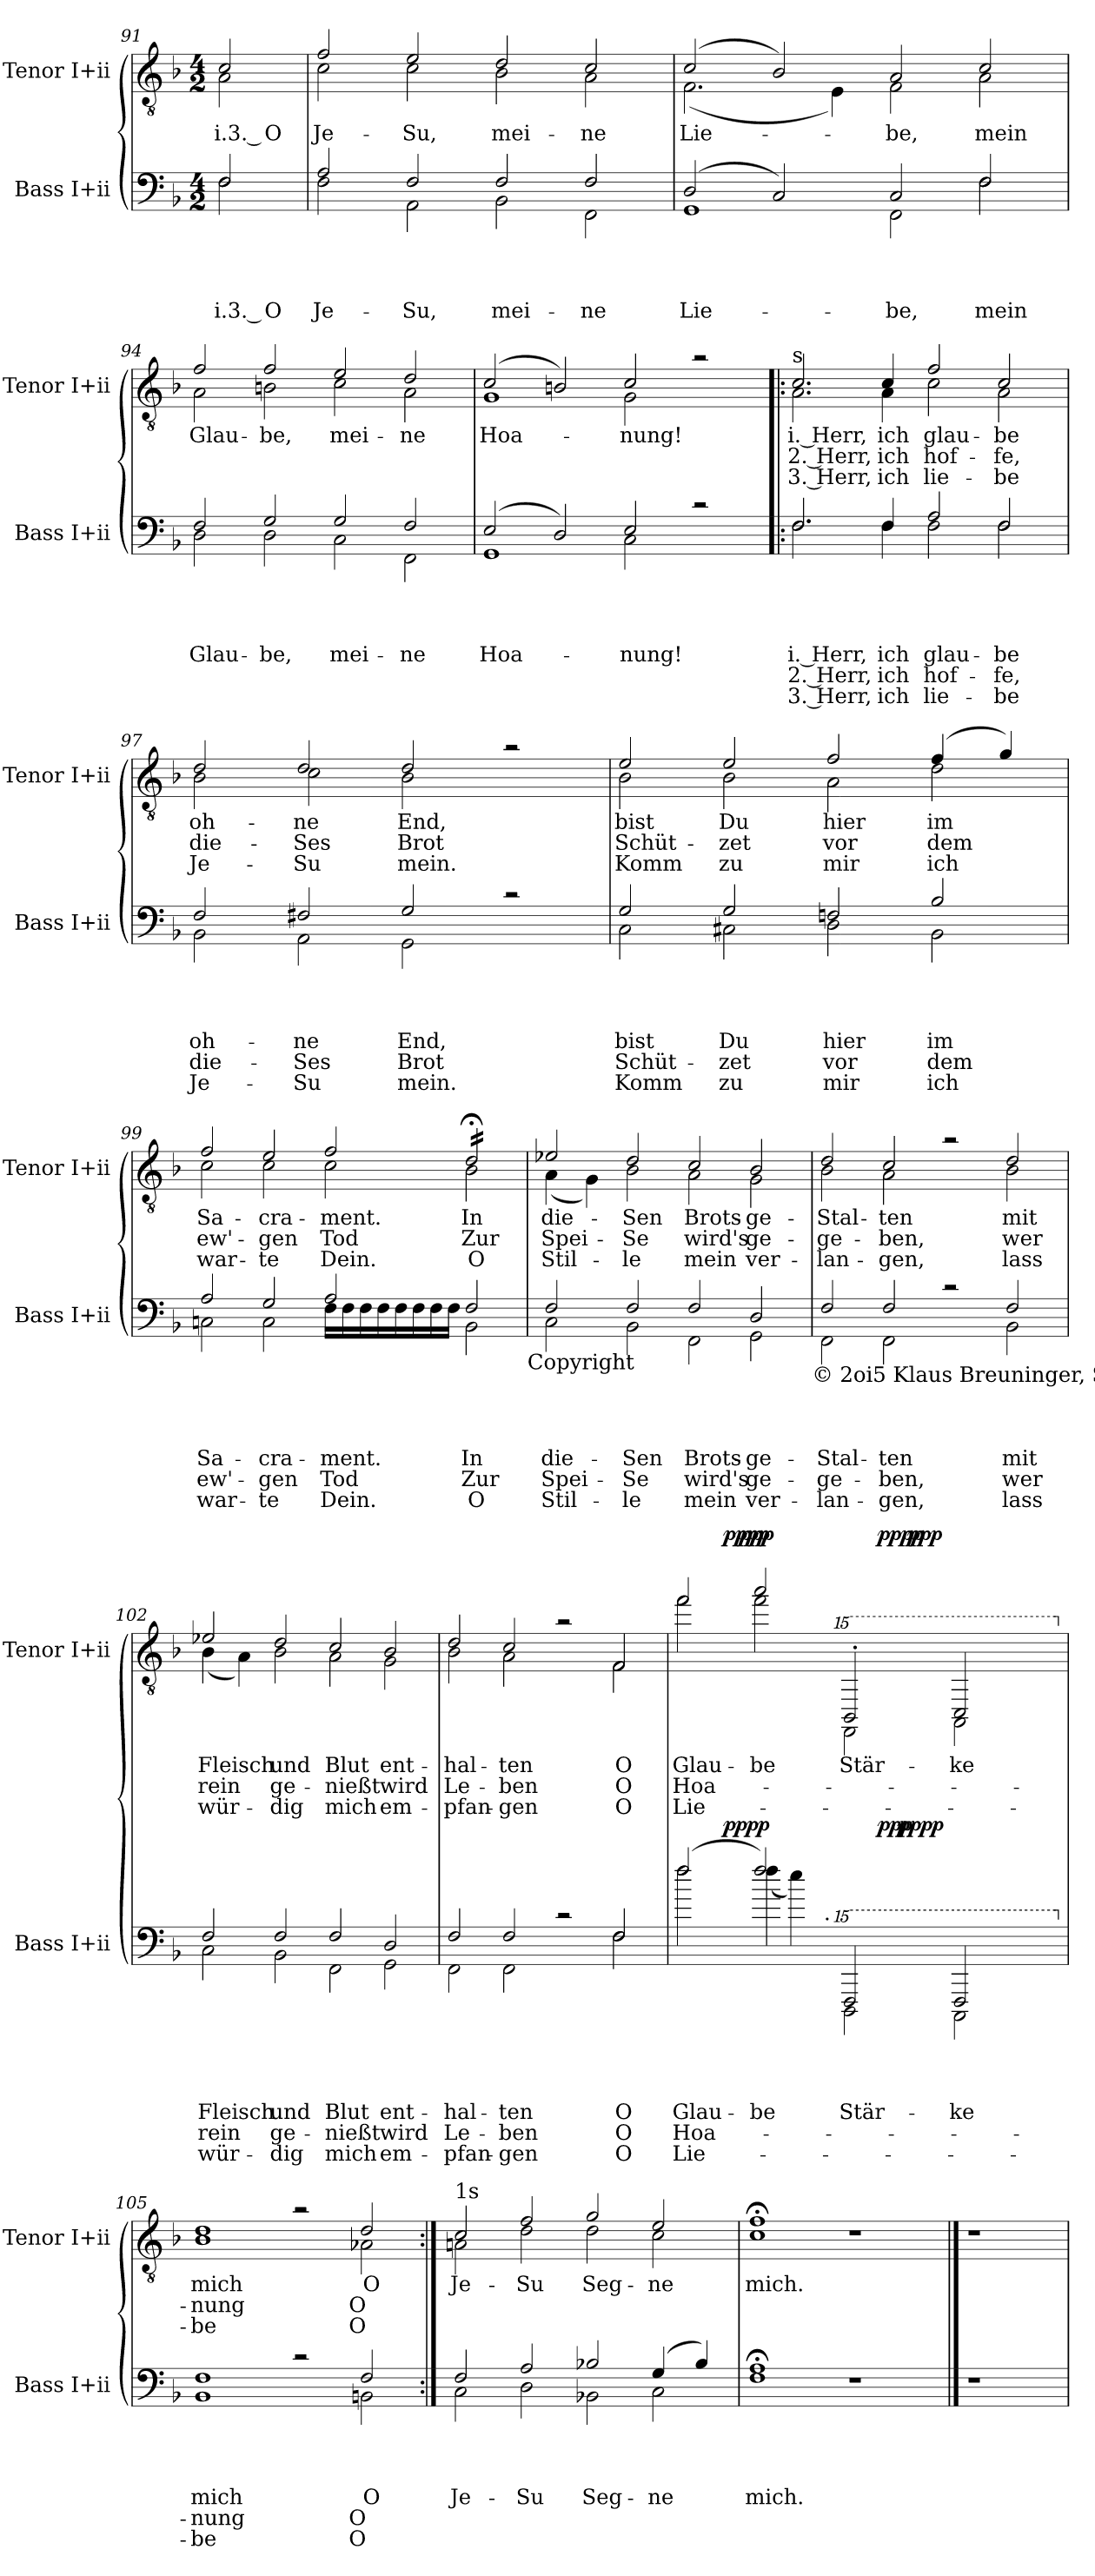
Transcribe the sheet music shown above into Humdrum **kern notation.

**kern	**text	**text	**text	**text	**text	**text	**dynam	**kern	**text	**text	**text	**dynam
*part2	*part2	*part2	*part2	*part2	*part2	*part2	*part2	*part1	*part1	*part1	*part1	*part1
*staff2	*staff2	*staff2	*staff2	*staff2	*staff2	*staff2	*staff2	*staff1	*staff1	*staff1	*staff1	*staff1
*I"Bass I+ii	*	*	*	*	*	*	*	*I"Tenor I+ii	*	*	*	*
*I'Bass I+ii	*	*	*	*	*	*	*	*I'Tenor I+ii	*	*	*	*
!!LO:PB:g=z
*clefF4	*	*	*	*	*	*	*	*clefGv2	*	*	*	*
*k[b-]	*	*	*	*	*	*	*	*k[b-]	*	*	*	*
*F:	*	*	*	*	*	*	*	*F:	*	*	*	*
*M4/2	*	*	*	*	*	*	*	*M4/2	*	*	*	*
=91	=91	=91	=91	=91	=91	=91	=91	=91	=91	=91	=91	=91
!	!	!	!	!LO:LY:b:rj	!	!	!	!	!LO:LY:b:rj	!	!	!
*^	*	*	*	*	*	*	*	*^	*	*	*	*
2F/	2F\	.	.	.	i.­3. O	.	.	.	2c/	2A\	i.­3. O	.	.	.
=92	=92	=92	=92	=92	=92	=92	=92	=92	=92	=92	=92	=92	=92	=92
!	!	!	!	!	!LO:LY:b	!	!	!	!	!	!LO:LY:b	!	!	!
2A/	2F\	.	.	.	Je-	.	.	.	2f/	2c\	Je-	.	.	.
!	!	!	!	!	!LO:LY:b	!	!	!	!	!	!LO:LY:b	!	!	!
2F/	2AA\	.	.	.	-Su,	.	.	.	2e/	2c\	-Su,	.	.	.
!	!	!	!	!	!LO:LY:b	!	!	!	!	!	!LO:LY:b	!	!	!
2F/	2BB-\	.	.	.	mei-	.	.	.	2d/	2B-\	mei-	.	.	.
!	!	!	!	!	!LO:LY:b	!	!	!	!	!	!LO:LY:b	!	!	!
2F/	2FF\	.	.	.	-ne	.	.	.	2c/	2A\	-ne	.	.	.
=93	=93	=93	=93	=93	=93	=93	=93	=93	=93	=93	=93	=93	=93	=93
!	!	!	!	!	!LO:LY:b	!	!	!	!	!	!LO:LY:b	!	!	!
(2D/	1GG	.	.	.	Lie-	.	.	.	(2c/	(<2.F\	Lie-	.	.	.
2C/)	.	.	.	.	.	.	.	.	2B-/)	.	.	.	.	.
.	.	.	.	.	.	.	.	.	.	4E\)	.	.	.	.
!	!	!	!	!	!LO:LY:b	!	!	!	!	!	!LO:LY:b	!	!	!
2C/	2FF\	.	.	.	-be,	.	.	.	2A/	2F\	-be,	.	.	.
!	!	!	!	!	!LO:LY:b	!	!	!	!	!	!LO:LY:b	!	!	!
2F/	2F\	.	.	.	mein	.	.	.	2c/	2A\	mein	.	.	.
!!LO:LB:g=z	!!
=94	=94	=94	=94	=94	=94	=94	=94	=94	=94	=94	=94	=94	=94	=94
!	!	!	!	!	!LO:LY:b	!	!	!	!	!	!LO:LY:b	!	!	!
2F/	2D\	.	.	.	Glau-	.	.	.	2f/	2A\	Glau-	.	.	.
!	!	!	!	!	!LO:LY:b	!	!	!	!	!	!LO:LY:b	!	!	!
2G/	2D\	.	.	.	-be,	.	.	.	2f/	2Bn\	-be,	.	.	.
!	!	!	!	!	!LO:LY:b	!	!	!	!	!	!LO:LY:b	!	!	!
2G/	2C\	.	.	.	mei-	.	.	.	2e/	2c\	mei-	.	.	.
!	!	!	!	!	!LO:LY:b	!	!	!	!	!	!LO:LY:b	!	!	!
2F/	2FF\	.	.	.	-ne	.	.	.	2d/	2A\	-ne	.	.	.
=95	=95	=95	=95	=95	=95	=95	=95	=95	=95	=95	=95	=95	=95	=95
!	!	!	!	!	!LO:LY:b	!	!	!	!	!	!LO:LY:b	!	!	!
(2E/	1GG	.	.	.	Hoa-	.	.	.	(2c/	1G	Hoa-	.	.	.
2D/)	.	.	.	.	.	.	.	.	2Bn/)	.	.	.	.	.
!	!	!	!	!	!LO:LY:b	!	!	!	!	!	!LO:LY:b	!	!	!
2E/	2C\	.	.	.	-nung!	.	.	.	2c/	2G\	-nung!	.	.	.
2rc	2ryy	.	.	.	.	.	.	.	2ra	2ryy	.	.	.	.
!!LO:LB:g=z	!!
=96!|:	=96!|:	=96!|:	=96!|:	=96!|:	=96!|:	=96!|:	=96!|:	=96!|:	=96!|:	=96!|:	=96!|:	=96!|:	=96!|:	=96!|:
!	!	!	!	!	!	!	!	!	!LO:TX:a:t=s	!	!	!	!	!
!	!	!	!	!	!LO:LY:a:rj	!LO:LY:a:rj	!LO:LY:a:rj	!	!	!	!LO:LY:b:rj	!LO:LY:b:rj	!LO:LY:b:rj	!
2.F/	2.F\	.	.	.	i. Herr,	2. Herr,	3. Herr,	.	2.c/	2.A\	i. Herr,	2. Herr,	3. Herr,	.
!	!	!	!	!	!LO:LY:a	!LO:LY:a	!LO:LY:a	!	!	!	!LO:LY:b	!LO:LY:b	!LO:LY:b	!
4F/	4F\	.	.	.	ich	ich	ich	.	4c/	4A\	ich	ich	ich	.
!	!	!	!	!	!LO:LY:a	!LO:LY:a	!LO:LY:a	!	!	!	!LO:LY:b	!LO:LY:b	!LO:LY:b	!
2A/	2F\	.	.	.	glau-	hof-	lie-	.	2f/	2c\	glau-	hof-	lie-	.
!	!	!	!	!	!LO:LY:a	!LO:LY:a	!LO:LY:a	!	!	!	!LO:LY:b	!LO:LY:b	!LO:LY:b	!
2F/	2F\	.	.	.	-be	-fe,	-be	.	2c/	2A\	-be	-fe,	-be	.
=97	=97	=97	=97	=97	=97	=97	=97	=97	=97	=97	=97	=97	=97	=97
!	!	!	!	!	!LO:LY:a	!LO:LY:a	!LO:LY:a	!	!	!	!LO:LY:b	!LO:LY:b	!LO:LY:b	!
2F/	2BB-\	.	.	.	oh-	die-	Je-	.	2d/	2B-\	oh-	die-	Je-	.
!	!	!	!	!	!LO:LY:a	!LO:LY:a	!LO:LY:a	!	!	!	!LO:LY:b	!LO:LY:b	!LO:LY:b	!
2F#X/	2AA\	.	.	.	-ne	-Ses	-Su	.	2d/	2c\	-ne	-Ses	-Su	.
!	!	!	!	!	!LO:LY:a	!LO:LY:a	!LO:LY:a	!	!	!	!LO:LY:b	!LO:LY:b	!LO:LY:b	!
2G/	2GG\	.	.	.	End,	Brot	mein.	.	2d/	2B-\	End,	Brot	mein.	.
2rc	2ryy	.	.	.	.	.	.	.	2ra	2ryy	.	.	.	.
=98	=98	=98	=98	=98	=98	=98	=98	=98	=98	=98	=98	=98	=98	=98
!	!	!	!	!	!LO:LY:a	!LO:LY:a	!LO:LY:a	!	!	!	!LO:LY:b	!LO:LY:b	!LO:LY:b	!
2G/	2C\	.	.	.	bist	Schüt-	Komm	.	2e/	2B-\	bist	Schüt-	Komm	.
!	!	!	!	!	!LO:LY:a	!LO:LY:a	!LO:LY:a	!	!	!	!LO:LY:b	!LO:LY:b	!LO:LY:b	!
2G/	2C#X\	.	.	.	Du	-zet	zu	.	2e/	2B-\	Du	-zet	zu	.
!	!	!	!	!	!LO:LY:a	!LO:LY:a	!LO:LY:a	!	!	!	!LO:LY:b	!LO:LY:b	!LO:LY:b	!
2Fn/	2D\	.	.	.	hier	vor	mir	.	2f/	2A\	hier	vor	mir	.
!	!	!	!	!	!LO:LY:a	!LO:LY:a	!LO:LY:a	!	!	!	!LO:LY:b	!LO:LY:b	!LO:LY:b	!
2B-/	2BB-\	.	.	.	im	dem	ich	.	(4f/	2d\	im	dem	ich	.
.	.	.	.	.	.	.	.	.	4g/)	.	.	.	.	.
!!LO:LB:g=z	!!
=99	=99	=99	=99	=99	=99	=99	=99	=99	=99	=99	=99	=99	=99	=99
!	!	!	!	!	!LO:LY:a	!LO:LY:a	!LO:LY:a	!	!	!	!LO:LY:b	!LO:LY:b	!LO:LY:b	!
2A/	2Cn\	.	.	.	Sa-	ew'-	war-	.	2f/	2c\	Sa-	ew'-	war-	.
!	!	!	!	!	!LO:LY:a	!LO:LY:a	!LO:LY:a	!	!	!	!LO:LY:b	!LO:LY:b	!LO:LY:b	!
2G/	2C\	.	.	.	-cra-	-gen	-te	.	2e/	2c\	-cra-	-gen	-te	.
!	!	!	!	!	!LO:LY:a	!LO:LY:a	!LO:LY:a	!	!	!	!LO:LY:b	!LO:LY:b	!LO:LY:b	!
*tremolo	*	*	*	*	*	*	*	*	*	*	*	*	*	*
2A/	16F\LL	.	.	.	-ment.	Tod	Dein.	.	2f/	2c\	-ment.	Tod	Dein.	.
.	16F\	.	.	.	.	.	.	.	.	.	.	.	.	.
.	16F\	.	.	.	.	.	.	.	.	.	.	.	.	.
.	16F\	.	.	.	.	.	.	.	.	.	.	.	.	.
.	16F\	.	.	.	.	.	.	.	.	.	.	.	.	.
.	16F\	.	.	.	.	.	.	.	.	.	.	.	.	.
.	16F\	.	.	.	.	.	.	.	.	.	.	.	.	.
.	16F\JJ	.	.	.	.	.	.	.	.	.	.	.	.	.
*Xtremolo	*	*	*	*	*	*	*	*	*	*	*	*	*	*
!	!	!	!	!	!LO:LY:a	!LO:LY:a	!LO:LY:a	!	!	!	!LO:LY:b	!LO:LY:b	!LO:LY:b	!
*	*	*	*	*	*	*	*	*	*tremolo	*	*	*	*	*
2F/	2BB-\	.	.	.	In	Zur	O	.	16d;</LL	2B-\	In	Zur	O	.
.	.	.	.	.	.	.	.	.	16d;</	.	.	.	.	.
.	.	.	.	.	.	.	.	.	16d;</	.	.	.	.	.
.	.	.	.	.	.	.	.	.	16d;</	.	.	.	.	.
.	.	.	.	.	.	.	.	.	16d;</	.	.	.	.	.
.	.	.	.	.	.	.	.	.	16d;</	.	.	.	.	.
.	.	.	.	.	.	.	.	.	16d;</	.	.	.	.	.
.	.	.	.	.	.	.	.	.	16d;</JJ	.	.	.	.	.
*	*	*	*	*	*	*	*	*	*Xtremolo	*	*	*	*	*
!	!LO:TX:b:t=Copyright	!	!	!	!	!	!	!	!	!	!	!	!	!
=100	=100	=100	=100	=100	=100	=100	=100	=100	=100	=100	=100	=100	=100	=100
!	!	!	!	!	!LO:LY:a	!LO:LY:a	!LO:LY:a	!	!	!	!LO:LY:b	!LO:LY:b	!LO:LY:b	!
2F/	2C\	.	.	.	die-	Spei-	Stil-	.	2e-X/	(<4A\	die-	Spei-	Stil-	.
.	.	.	.	.	.	.	.	.	.	4G\)	.	.	.	.
!	!	!	!	!	!LO:LY:a	!LO:LY:a	!LO:LY:a	!	!	!	!LO:LY:b	!LO:LY:b	!LO:LY:b	!
2F/	2BB-\	.	.	.	-Sen	-Se	-le	.	2d/	2B-\	-Sen	-Se	-le	.
!	!	!	!	!	!LO:LY:a	!LO:LY:a	!LO:LY:a	!	!	!	!LO:LY:b	!LO:LY:b	!LO:LY:b	!
2F/	2FF\	.	.	.	Brots-	wird's	mein	.	2c/	2A\	Brots-	wird's	mein	.
!	!	!	!	!	!LO:LY:a	!LO:LY:a	!LO:LY:a	!	!	!	!LO:LY:b	!LO:LY:b	!LO:LY:b	!
2D/	2GG\	.	.	.	-ge-	ge-	ver-	.	2B-/	2G\	-ge-	ge-	ver-	.
!	!LO:TX:b:t=© 2oi5 Klaus Breuninger, Stuttgart (germany)	!	!	!	!	!	!	!	!	!	!	!	!	!
=101	=101	=101	=101	=101	=101	=101	=101	=101	=101	=101	=101	=101	=101	=101
!	!	!	!	!	!LO:LY:a	!LO:LY:a	!LO:LY:a	!	!	!	!LO:LY:b	!LO:LY:b	!LO:LY:b	!
2F/	2FF\	.	.	.	-Stal-	-ge-	-lan-	.	2d/	2B-\	-Stal-	-ge-	-lan-	.
!	!	!	!	!	!LO:LY:a	!LO:LY:a	!LO:LY:a	!	!	!	!LO:LY:b	!LO:LY:b	!LO:LY:b	!
2F/	2FF\	.	.	.	-ten	-ben,	-gen,	.	2c/	2A\	-ten	-ben,	-gen,	.
2rc	2ryy	.	.	.	.	.	.	.	2ra	2ryy	.	.	.	.
!	!	!	!	!	!LO:LY:a	!LO:LY:a	!LO:LY:a	!	!	!	!LO:LY:b	!LO:LY:b	!LO:LY:b	!
2F/	2BB-\	.	.	.	mit	wer	lass	.	2d/	2B-\	mit	wer	lass	.
!!LO:PB:g=z	!!
=102	=102	=102	=102	=102	=102	=102	=102	=102	=102	=102	=102	=102	=102	=102
!	!	!	!	!	!LO:LY:a	!LO:LY:a	!LO:LY:a	!	!	!	!LO:LY:b	!LO:LY:b	!LO:LY:b	!
2F/	2C\	.	.	.	Fleisch	rein	wür-	.	2e-X/	(<4B-\	Fleisch	rein	wür-	.
.	.	.	.	.	.	.	.	.	.	4A\)	.	.	.	.
!	!	!	!	!	!LO:LY:a	!LO:LY:a	!LO:LY:a	!	!	!	!LO:LY:b	!LO:LY:b	!LO:LY:b	!
2F/	2BB-\	.	.	.	und	ge-	-dig	.	2d/	2B-\	und	ge-	-dig	.
!	!	!	!	!	!LO:LY:a	!LO:LY:a	!LO:LY:a	!	!	!	!LO:LY:b	!LO:LY:b	!LO:LY:b	!
2F/	2FF\	.	.	.	Blut	-nießt	mich	.	2c/	2A\	Blut	-nießt	mich	.
!	!	!	!	!	!LO:LY:a	!LO:LY:a	!LO:LY:a	!	!	!	!LO:LY:b	!LO:LY:b	!LO:LY:b	!
2D/	2GG\	.	.	.	ent-	wird	em-	.	2B-/	2G\	ent-	wird	em-	.
=103	=103	=103	=103	=103	=103	=103	=103	=103	=103	=103	=103	=103	=103	=103
!	!	!	!	!	!LO:LY:a	!LO:LY:a	!LO:LY:a	!	!	!	!LO:LY:b	!LO:LY:b	!LO:LY:b	!
2F/	2FF\	.	.	.	-hal-	Le-	-pfan-	.	2d/	2B-\	-hal-	Le-	-pfan-	.
!	!	!	!	!	!LO:LY:a	!LO:LY:a	!LO:LY:a	!	!	!	!LO:LY:b	!LO:LY:b	!LO:LY:b	!
2F/	2FF\	.	.	.	-ten	-ben	-gen	.	2c/	2A\	-ten	-ben	-gen	.
2rc	2ryy	.	.	.	.	.	.	.	2ra	2ryy	.	.	.	.
!	!	!	!	!	!LO:LY:a	!LO:LY:a	!LO:LY:a	!	!	!	!LO:LY:b	!LO:LY:b	!LO:LY:b	!
2F/	2F\	.	.	.	O	O	O	.	2F/	2F\	O	O	O	.
=104	=104	=104	=104	=104	=104	=104	=104	=104	=104	=104	=104	=104	=104	=104
!	!	!	!	!	!LO:LY:a	!LO:LY:a	!LO:LY:a	!	!	!	!LO:LY:b	!LO:LY:b	!LO:LY:b	!
*^	*^	*	*	*	*	*	*	*	*^	*^	*	*	*	*
*	*	*^	*^	*	*	*	*	*	*	*	*	*	*^	*^	*	*	*	*
*	*	*	*	*	*	*	*	*	*	*	*	*	*	*	*	*	*	*	*	*	*	*
(2ff/	2ff\	4.ryy	1ryy	1ryy	2ryy	.	.	.	Glau-	Hoa-	Lie-	.	2ff/	2ff\	4.ryy	4..ryy	1ryy	1ryy	Glau-	Hoa-	Lie-	.
!	!	!	!	!	!	!	!	!	!	!	!	!LO:DY:a	!	!	!	!	!	!	!	!	!	!LO:DY:a
.	.	1ryy	.	.	.	.	.	.	.	.	.	pppp	.	.	1ryy	.	.	.	.	.	.	pppp
!	!	!	!	!	!	!	!	!	!	!	!	!	!	!	!	!	!	!	!	!	!	!LO:DY:a
.	.	.	.	.	.	.	.	.	.	.	.	.	.	.	.	1ryy	.	.	.	.	.	ppp
!	!	!	!	!	!	!	!	!	!LO:LY:a	!	!	!	!	!	!	!	!	!	!LO:LY:b	!	!	!
2ff/)	(<4ff\	.	.	.	4ryy	.	.	.	-be	.	.	.	2aa/	2ff\	.	.	.	.	-be	.	.	.
.	4ee\)	.	.	.	8ryy	.	.	.	.	.	.	.	.	.	.	.	.	.	.	.	.	.
.	.	.	.	.	32ryy	.	.	.	.	.	.	.	.	.	.	.	.	.	.	.	.	.
!	!	!	!	!	!LO:TX:a:t=.	!	!	!	!	!	!	!	!	!	!	!	!	!	!	!	!	!
.	.	.	.	.	1ryy	.	.	.	.	.	.	.	.	.	.	.	.	.	.	.	.	.
*15ma	*	*	*	*	*	*	*	*	*	*	*	*	*	*	*	*	*	*	*	*	*	*
!	!	!	!	!	!	!	!	!	!LO:LY:a	!	!	!	!	!	!	!	!	!	!	!	!	!
*	*	*	*	*	*	*	*	*	*	*	*	*	*15ma	*	*	*	*	*	*	*	*	*
!	!	!	!	!	!	!	!	!	!	!	!	!	!	!	!	!	!	!	!LO:LY:b	!	!	!
2F/	2D\	.	8..ryy	4ryy	.	.	.	.	Stär-	.	.	.	2B-'>/	2F\	.	.	8..ryy	4ryy	Stär-	.	.	.
!	!	!	!	!	!	!	!	!	!	!	!	!LO:DY:b	!	!	!	!	!	!	!	!	!	!LO:DY:b
.	.	.	2ryy	.	.	.	.	.	.	.	.	ppp	.	.	.	.	2ryy	.	.	.	.	pppp
.	.	.	.	32ryy	.	.	.	.	.	.	.	.	.	.	.	.	.	16ryy	.	.	.	.
!	!	!	!	!	!	!	!	!	!	!	!	!LO:DY:b	!	!	!	!	!	!	!	!	!	!
.	.	.	.	2ryy	.	.	.	.	.	.	.	pppp	.	.	.	.	.	.	.	.	.	.
!	!	!	!	!	!	!	!	!	!	!	!	!	!	!	!	!	!	!	!	!	!	!LO:DY:b
.	.	.	.	.	.	.	.	.	.	.	.	.	.	.	.	.	.	2ryy	.	.	.	ppp
.	.	2ryy	.	.	.	.	.	.	.	.	.	.	.	.	2ryy	.	.	.	.	.	.	.
.	.	.	.	.	.	.	.	.	.	.	.	.	.	.	.	2ryy	.	.	.	.	.	.
!	!	!	!	!	!	!	!	!	!LO:LY:a	!	!	!	!	!	!	!	!	!	!LO:LY:b	!	!	!
2F/	2C\	.	.	.	.	.	.	.	-ke	.	.	.	2c/	2A\	.	.	.	.	-ke	.	.	.
.	.	.	4ryy	.	.	.	.	.	.	.	.	.	.	.	.	.	4ryy	.	.	.	.	.
.	.	.	.	8..ryy	.	.	.	.	.	.	.	.	.	.	.	.	.	.	.	.	.	.
.	.	.	.	.	.	.	.	.	.	.	.	.	.	.	.	.	.	8.ryy	.	.	.	.
.	.	8ryy	.	.	.	.	.	.	.	.	.	.	.	.	8ryy	.	.	.	.	.	.	.
.	.	.	.	.	16.ryy	.	.	.	.	.	.	.	.	.	.	.	.	.	.	.	.	.
.	.	.	.	.	.	.	.	.	.	.	.	.	.	.	.	16ryy	.	.	.	.	.	.
.	.	.	32ryy	.	.	.	.	.	.	.	.	.	.	.	.	.	32ryy	.	.	.	.	.
*v	*v	*v	*v	*v	*v	*	*	*	*	*	*	*	*	*	*	*	*	*	*	*	*	*
*	*	*	*	*	*	*	*	*v	*v	*v	*v	*v	*v	*	*	*	*
=105	=105	=105	=105	=105	=105	=105	=105	=105	=105	=105	=105	=105
*X15ma	*	*	*	*	*	*	*	*	*	*	*	*
*^	*	*	*	*	*	*	*	*^	*	*	*	*
*	*^	*	*	*	*	*	*	*	*	*^	*	*	*	*
*	*	*^	*	*	*	*	*	*	*	*	*	*^	*	*	*	*
*	*	*	*^	*	*	*	*	*	*	*	*	*	*	*^	*	*	*	*
*	*	*	*	*^	*	*	*	*	*	*	*	*	*	*	*	*^	*	*	*	*
!	!	!	!	!	!	!	!	!	!LO:LY:a	!LO:LY:a	!LO:LY:a	!	!	!	!	!	!	!	!	!	!	!
*	*v	*v	*v	*v	*v	*	*	*	*	*	*	*	*	*	*	*	*	*	*	*	*	*
*	*	*	*	*	*	*	*	*	*v	*v	*v	*v	*v	*v	*	*	*	*
*	*	*	*	*	*	*	*	*	*X15ma	*	*	*	*
*^	*^	*	*	*	*	*	*	*	*^	*	*	*	*
*	*	*^	*^	*	*	*	*	*	*	*	*	*^	*	*	*	*
*	*	*	*	*	*	*	*	*	*	*	*	*	*	*	*^	*	*	*	*
*	*	*	*	*	*	*	*	*	*	*	*	*	*	*	*	*^	*	*	*	*
*	*	*	*	*	*	*	*	*	*	*	*	*	*	*	*	*	*^	*	*	*	*
!	!	!	!	!	!	!	!	!	!	!	!	!	!	!	!	!	!	!	!LO:LY:b	!LO:LY:b	!LO:LY:b	!
*	*v	*v	*v	*v	*v	*	*	*	*	*	*	*	*	*	*	*	*	*	*	*	*	*
*	*	*	*	*	*	*	*	*	*	*v	*v	*v	*v	*v	*	*	*	*
1BB- 1F	1.ryy	.	.	.	mich	-nung	-be	.	1B- 1d	1.ryy	mich	-nung	-be	.
2rc	.	.	.	.	.	.	.	.	2ra	.	.	.	.	.
!	!	!	!	!	!LO:LY:a	!LO:LY:a	!LO:LY:a	!	!	!	!LO:LY:b	!LO:LY:b	!LO:LY:b	!
2F/	2BBn\	.	.	.	O	O	O	.	2d/	2A-X\	O	O	O	.
!!LO:LB:g=z	!!
=106:|!	=106:|!	=106:|!	=106:|!	=106:|!	=106:|!	=106:|!	=106:|!	=106:|!	=106:|!	=106:|!	=106:|!	=106:|!	=106:|!	=106:|!
!	!	!	!	!	!	!	!	!	!LO:TX:a:t=1s	!	!	!	!	!
!	!	!	!	!	!LO:LY:a	!	!	!	!	!	!LO:LY:b	!	!	!
2F/	2C\	.	.	.	Je-	.	.	.	2c/	2An\	Je-	.	.	.
!	!	!	!	!	!LO:LY:a	!	!	!	!	!	!LO:LY:b	!	!	!
2A/	2D\	.	.	.	-Su	.	.	.	2f/	2d\	-Su	.	.	.
!	!	!	!	!	!LO:LY:a	!	!	!	!	!	!LO:LY:b	!	!	!
2B-X/	2BB-X\	.	.	.	Seg-	.	.	.	2g/	2d\	Seg-	.	.	.
!	!	!	!	!	!LO:LY:a	!	!	!	!	!	!LO:LY:b	!	!	!
(4G/	2C\	.	.	.	-ne	.	.	.	2e/	2c\	-ne	.	.	.
4B-/)	.	.	.	.	.	.	.	.	.	.	.	.	.	.
*v	*v	*	*	*	*	*	*	*	*	*	*	*	*	*
*	*	*	*	*	*	*	*	*v	*v	*	*	*	*
=107	=107	=107	=107	=107	=107	=107	=107	=107	=107	=107	=107	=107
!	!	!	!	!LO:LY:a	!	!	!	!	!LO:LY:b	!	!	!
1F;< 1A;<	.	.	.	mich.	.	.	.	1c;< 1f;<	mich.	.	.	.
1r	.	.	.	.	.	.	.	1r	.	.	.	.
==108	==108	==108	==108	==108	==108	==108	==108	==108	==108	==108	==108	==108
1r	.	.	.	.	.	.	.	1r	.	.	.	.
=	=	=	=	=	=	=	=	=	=	=	=	=
*-	*-	*-	*-	*-	*-	*-	*-	*-	*-	*-	*-	*-
